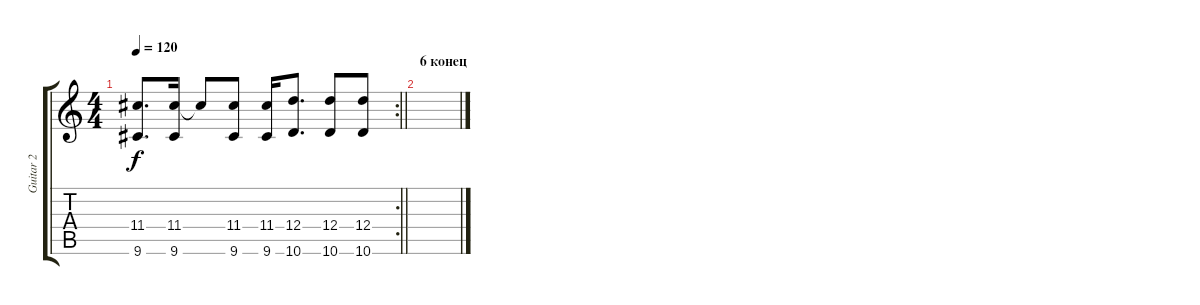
\track ("Guitar 2" "Guitar 2") {instrument overdrivenguitar}
\staff {score tabs}
\tuning (E4 B3 G3 D3 A2 E2) {hide}
\rc 2
\ts (4 4)
\tempo 120
\clef g2
\barLineRight lightlight
\ks c
(11.4 9.6).8{d dy f} (11.4 9.6).16 11.4{t}.8 (11.4 9.6).8 (11.4 9.6).16 (12.4 10.6).8{d} (12.4 10.6).8 (12.4 10.6).8 |
\section ("" "6 конец")
